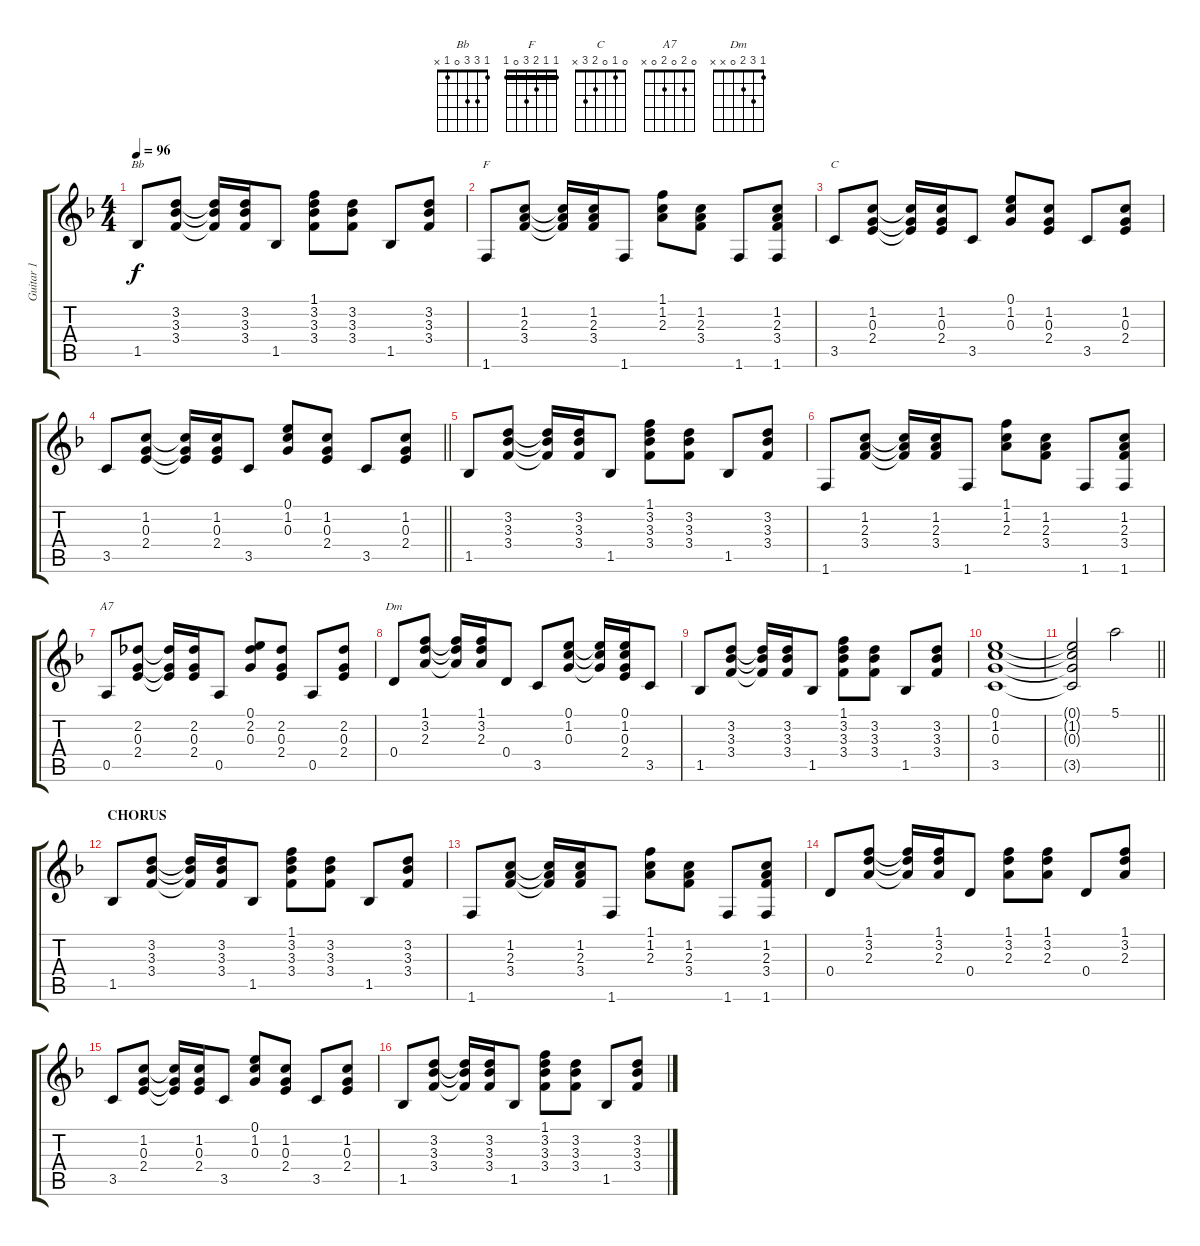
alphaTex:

\track ("Guitar 1" "Guitar 1") {instrument acousticguitarnylon}
\staff {score tabs}
\tuning (E4 B3 G3 D3 A2 E2) {hide}
\chord ("Bb" 1 3 3 0 1 x)
\chord ("F" 1 1 2 3 0 1) {barre 1}
\chord ("C" 0 1 0 2 3 x)
\chord ("A7" 0 2 0 2 0 x)
\chord ("Dm" 1 3 2 0 x x)
\ts (4 4)
\tempo 96
\clef g2
\ks f
1.5.8{ch "Bb" dy f} (3.2 3.3 3.4).8 (3.2{t} 3.3{t} 3.4{t}).16 (3.2 3.3 3.4).16 1.5.8 (1.1 3.2 3.3 3.4).8 (3.2 3.3 3.4).8 1.5.8 (3.2 3.3 3.4).8 |
1.6.8{ch "F"} (1.2 2.3 3.4).8 (1.2{t} 2.3{t} 3.4{t}).16 (1.2 2.3 3.4).16 1.6.8 (1.1 1.2 2.3).8 (1.2 2.3 3.4).8 1.6.8 (1.2 2.3 3.4 1.6).8 |
3.5.8{ch "C"} (1.2 0.3 2.4).8 (1.2{t} 0.3{t} 2.4{t}).16 (1.2 0.3 2.4).16 3.5.8 (0.1 1.2 0.3).8 (1.2 0.3 2.4).8 3.5.8 (1.2 0.3 2.4).8 |
\barLineRight lightlight
3.5.8 (1.2 0.3 2.4).8 (1.2{t} 0.3{t} 2.4{t}).16 (1.2 0.3 2.4).16 3.5.8 (0.1 1.2 0.3).8 (1.2 0.3 2.4).8 3.5.8 (1.2 0.3 2.4).8 |
\section ("" "")
1.5.8 (3.2 3.3 3.4).8 (3.2{t} 3.3{t} 3.4{t}).16 (3.2 3.3 3.4).16 1.5.8 (1.1 3.2 3.3 3.4).8 (3.2 3.3 3.4).8 1.5.8 (3.2 3.3 3.4).8 |
1.6.8 (1.2 2.3 3.4).8 (1.2{t} 2.3{t} 3.4{t}).16 (1.2 2.3 3.4).16 1.6.8 (1.1 1.2 2.3).8 (1.2 2.3 3.4).8 1.6.8 (1.2 2.3 3.4 1.6).8 |
0.5.8{ch "A7"} (2.2 0.3 2.4).8 (2.2{t} 0.3{t} 2.4{t}).16 (2.2 0.3 2.4).16 0.5.8 (0.1 2.2 0.3).8 (2.2 0.3 2.4).8 0.5.8 (2.2 0.3 2.4).8 |
0.4.8{ch "Dm"} (1.1 3.2 2.3).8 (1.1{t} 3.2{t} 2.3{t}).16 (1.1 3.2 2.3).16 0.4.8 3.5.8 (0.1 1.2 0.3).8 (0.1{t} 1.2{t} 0.3{t}).16 (0.1 1.2 0.3 2.4).16 3.5.8 |
1.5.8 (3.2 3.3 3.4).8 (3.2{t} 3.3{t} 3.4{t}).16 (3.2 3.3 3.4).16 1.5.8 (1.1 3.2 3.3 3.4).8 (3.2 3.3 3.4).8 1.5.8 (3.2 3.3 3.4).8 |
(0.1 1.2 0.3 3.5).1 |
\barLineRight lightlight
(0.1{t} 1.2{t} 0.3{t} 3.5{t}).2 5.1.2 |
\section ("" "CHORUS")
1.5.8 (3.2 3.3 3.4).8 (3.2{t} 3.3{t} 3.4{t}).16 (3.2 3.3 3.4).16 1.5.8 (1.1 3.2 3.3 3.4).8 (3.2 3.3 3.4).8 1.5.8 (3.2 3.3 3.4).8 |
1.6.8 (1.2 2.3 3.4).8 (1.2{t} 2.3{t} 3.4{t}).16 (1.2 2.3 3.4).16 1.6.8 (1.1 1.2 2.3).8 (1.2 2.3 3.4).8 1.6.8 (1.2 2.3 3.4 1.6).8 |
0.4.8 (1.1 3.2 2.3).8 (1.1{t} 3.2{t} 2.3{t}).16 (1.1 3.2 2.3).16 0.4.8 (1.1 3.2 2.3).8 (1.1 3.2 2.3).8 0.4.8 (1.1 3.2 2.3).8 |
3.5.8 (1.2 0.3 2.4).8 (1.2{t} 0.3{t} 2.4{t}).16 (1.2 0.3 2.4).16 3.5.8 (0.1 1.2 0.3).8 (1.2 0.3 2.4).8 3.5.8 (1.2 0.3 2.4).8 |
1.5.8 (3.2 3.3 3.4).8 (3.2{t} 3.3{t} 3.4{t}).16 (3.2 3.3 3.4).16 1.5.8 (1.1 3.2 3.3 3.4).8 (3.2 3.3 3.4).8 1.5.8 (3.2 3.3 3.4).8
